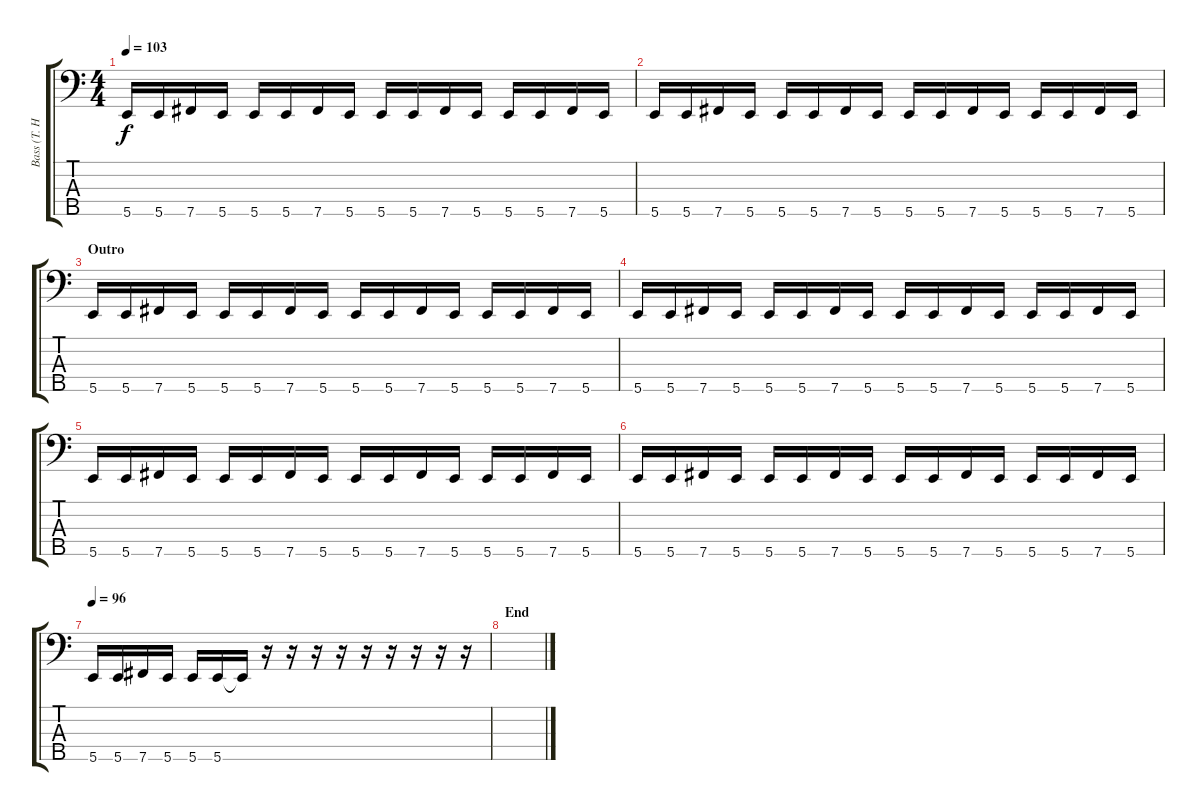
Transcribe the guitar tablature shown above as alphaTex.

\track ("Bass (T. Hamilton)" "Bass (T. H") {instrument electricbassfinger}
\staff {score tabs}
\tuning (G2 D2 A1 E1 B0) {hide}
\ts (4 4)
\tempo 103
\clef f4
\ks c
5.5.16{dy f} 5.5.16 7.5.16 5.5.16 5.5.16 5.5.16 7.5.16 5.5.16 5.5.16 5.5.16 7.5.16 5.5.16 5.5.16 5.5.16 7.5.16 5.5.16 |
5.5.16 5.5.16 7.5.16 5.5.16 5.5.16 5.5.16 7.5.16 5.5.16 5.5.16 5.5.16 7.5.16 5.5.16 5.5.16 5.5.16 7.5.16 5.5.16 |
\section ("" "Outro")
5.5.16 5.5.16 7.5.16 5.5.16 5.5.16 5.5.16 7.5.16 5.5.16 5.5.16 5.5.16 7.5.16 5.5.16 5.5.16 5.5.16 7.5.16 5.5.16 |
5.5.16 5.5.16 7.5.16 5.5.16 5.5.16 5.5.16 7.5.16 5.5.16 5.5.16 5.5.16 7.5.16 5.5.16 5.5.16 5.5.16 7.5.16 5.5.16 |
5.5.16 5.5.16 7.5.16 5.5.16 5.5.16 5.5.16 7.5.16 5.5.16 5.5.16 5.5.16 7.5.16 5.5.16 5.5.16 5.5.16 7.5.16 5.5.16 |
5.5.16 5.5.16 7.5.16 5.5.16 5.5.16 5.5.16 7.5.16 5.5.16 5.5.16 5.5.16 7.5.16 5.5.16 5.5.16 5.5.16 7.5.16 5.5.16 |
\tempo 96
5.5.16 5.5.16 7.5.16 5.5.16 5.5.16 5.5.16 5.5{t}.16 r.16 r.16 r.16 r.16 r.16 r.16 r.16 r.16 r.16 |
\section ("" "End")
